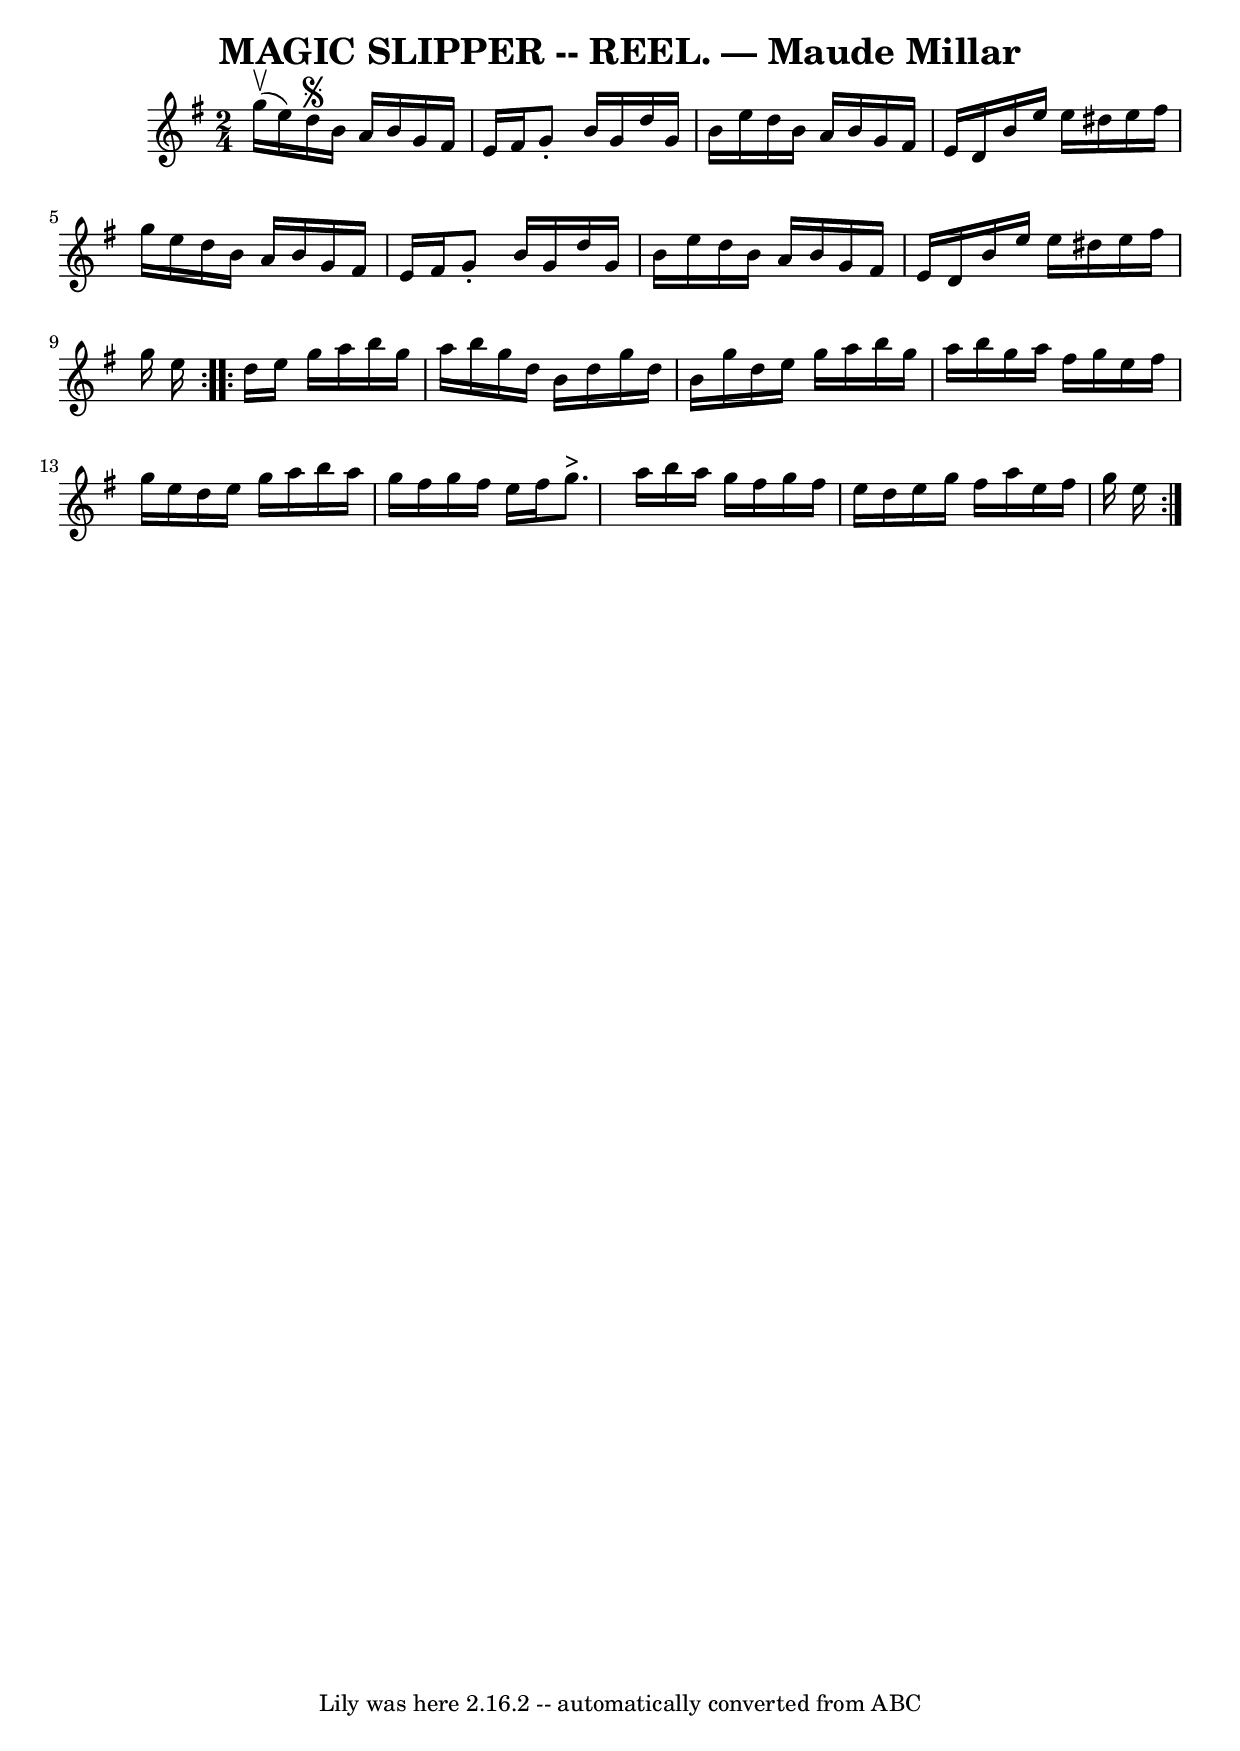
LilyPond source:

\version "2.7.40"
\include "Mammoth.ily"
\header {
	book = "Coles pg 30.1"
	crossRefNumber = "9"
	footnotes = "\\\\version of Maude Millar"
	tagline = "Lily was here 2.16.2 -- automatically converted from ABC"
	title = "MAGIC SLIPPER -- REEL. — Maude Millar"
}
voicedefault =  {
\set Score.defaultBarType = "empty"

\repeat volta 2 {
\time 2/4 \key g \major g''16^\upbow(e''16)   |
 d''16^\segno 
 b'16 a'16 b'16 g'16 fis'16 e'16 fis'16  |
 g'8 -.   
b'16 g'16 d''16 g'16 b'16 e''16  |
 d''16 b'16    
a'16 b'16 g'16 fis'16 e'16 d'16  |
 b'16 e''16    
e''16 dis''16 e''16 fis''16 g''16 e''16  |
 d''16    
b'16 a'16 b'16 g'16 fis'16 e'16 fis'16  |
 g'8 -.   
b'16 g'16 d''16 g'16 b'16 e''16  |
 d''16 b'16    
a'16 b'16 g'16 fis'16 e'16 d'16  |
 b'16 e''16    
e''16 dis''16 e''16 fis''16 g''16 e''16  }     \repeat volta 2 { 
 d''16 e''16 g''16 a''16 b''16 g''16 a''16 b''16  
|
 g''16 d''16 b'16 d''16 g''16 d''16 b'16 g''16  
|
 d''16 e''16 g''16 a''16 b''16 g''16 a''16 b''16 
 |
 g''16 a''16 fis''16 g''16 e''16 fis''16 g''16    
e''16  |
 d''16 e''16 g''16 a''16 b''16 a''16 g''16 
 fis''16  |
 g''16 fis''16 e''16 fis''16 g''8.^">"   
a''16  |
 b''16 a''16 g''16 fis''16 g''16 fis''16    
e''16 d''16  |
 e''16 g''16 fis''16 a''16 e''16    
fis''16 g''16 e''16    }   
}

\score{
    <<

	\context Staff="default"
	{
	    \voicedefault 
	}

    >>
	\layout {
	}
	\midi {}
}
